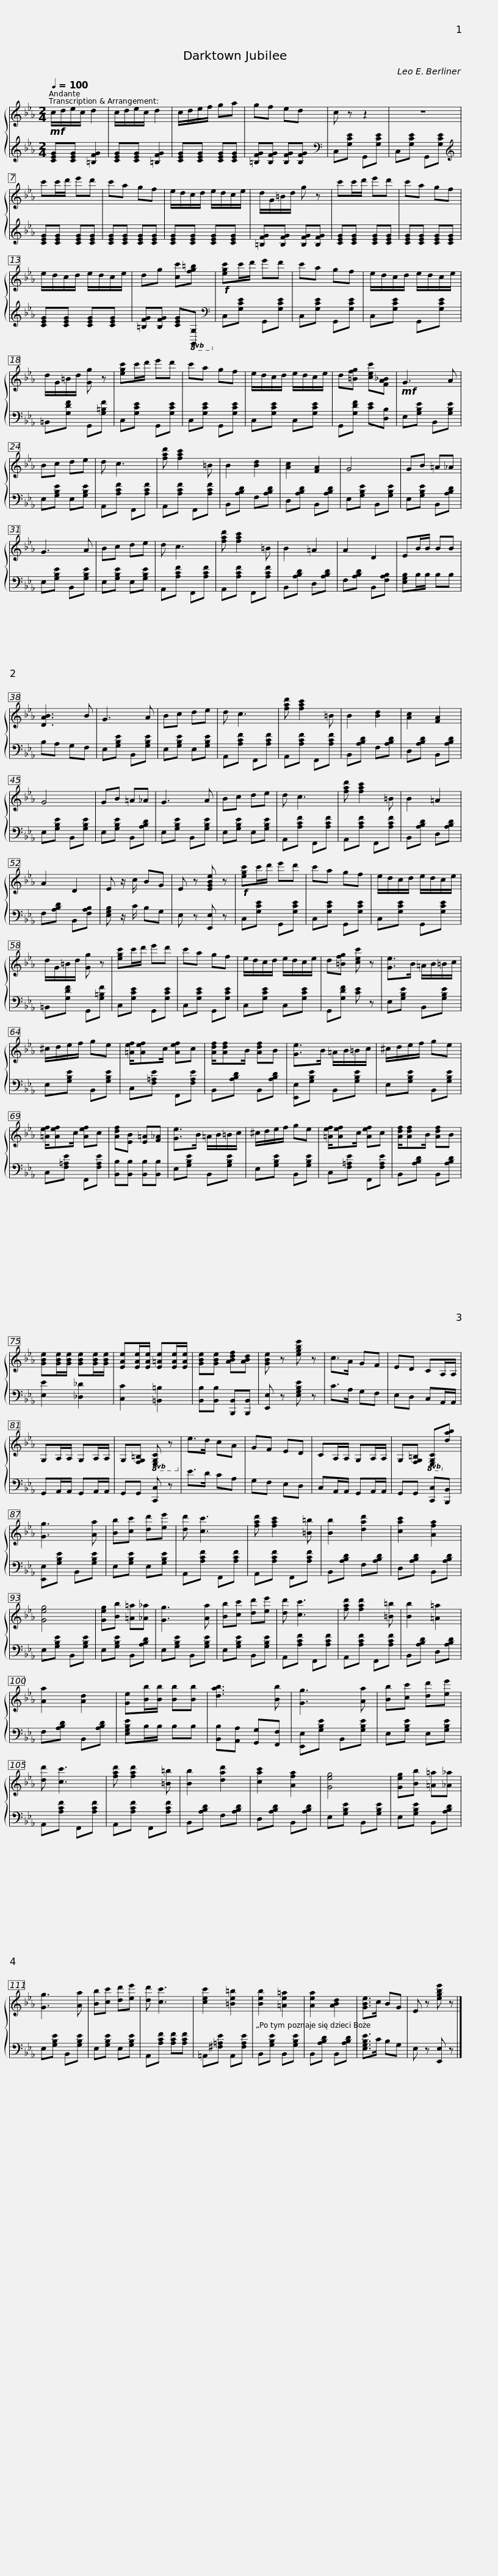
X:1
%%score { 1 | 2 }
L:1/8
Q:1/4=100
M:2/4
I:linebreak $
K:Eb
V:1 treble
V:2 treble
V:1
!mf! c/d/e/c/ d2 | c/d/e/c/ d2 | c/d/e/f/ ga | gf ed | c z z2 | %5
 z4 | c'c'/d'/ e'd' |$ c'a gf | e/d/c/d/ e/d/c/e/ | d/G/=B/d/ g z | %10
 c'c'/d'/ e'd' | c'a gf | e/d/c/d/ e/d/c/e/ |$ dg [cc'][fg=b] |!f! [egc']c'/d'/ e'd' | %15
 c'a gf | e/d/c/d/ e/d/c/e/ | d/G/=B/d/ [Gg] z | [egc']c'/d'/ e'd' |$ c'a gf | %20
 e/d/c/d/ e/d/c/e/ | d[=Bfg] [cec'][FA_B] |!mf! G3 A | Bc de | d c3 | %25
 [fad'] [fac']2 =B | B2 [Bd]2 |$ [Ac]2 [FA]2 | G4 | GB =A_A | %30
 G3 A | Bc de | d c3 | [fad'] [fac']2 =B | B2 =A2 | %35
 A2 D2 |$ EB/B/ BB | [DAB]3 B | G3 A | Bc de | %40
 d c3 | [fad'] [fac']2 =B | B2 [Bd]2 | [Ac]2 [FA]2 | G4 |$ %45
 GB =A_A | G3 A | Bc de | d c3 | [fad'] [fac']2 =B | %50
 B2 =A2 | A2 D2 | E z/ c/ BG | E z [EGBe] z |$!f! [egc']c'/d'/ e'd' | %55
 c'a gf | e/d/c/d/ e/d/c/e/ | d/G/=B/d/ [Gg] z | [egc']c'/d'/ e'd' | c'a gf |$ %60
 e/d/c/d/ e/d/c/e/ | d[=Bfg] [cec'] z | [Ge]>B =A/B/=B/c/ | ^c/d/e/f/ ge | [=Aef]/[Aef]c/ [Aef]c | %65
 [Adf]/[Adf]B/ [Adf]B |$ [Ge]>B =A/B/=B/c/ | ^c/d/e/f/ ge | [=Aef]/[Aef]c/ [Aef]c | [Adf][EB] [E=A][F_A] | %70
 [Ge]>B =A/B/=B/c/ | ^c/d/e/f/ ge |$ [=Aef]/[Aef]c/ [Aef]c | [Adf]/[Adf]B/ [Adf]B | [GBe][GBe]/[GBe]/ [GBe][GBe]/[GBe]/ | %75
 [EAe][EAe]/[EAe]/ [E=Ae][EAe]/[EAe]/ | [GBe][GBe] [ABdf][ABd] | [GBe] z [egbe'] z | c>A GF |$ ED CA,/A,/ | %80
 G,A,/A,/ G,A,/A,/ | G,[F,G,=B,]!8vb(! [E,G,C] z!8vb)! | e>d cA | GF ED | CA,/A,/ G,A,/A,/ | %85
 G,[F,G,=B,]!8vb(! [E,G,C]!8vb)![DAB] |$ [Gg]3 [Aa] | [Bb][cc'] [dd'][ee'] | [dd'] [cc']3 | [fad'] [fac']2 [=B=b] | %90
 [Bb]2 [dad']2 | [cac']2 [Afa]2 | [Geg]4 | [Geg][Bb] [=A=a][_A_a] |$ [Gg]3 [Aa] | %95
 [Bb][cc'] [dd'][ee'] | [dd'] [cc']3 | [fad'] [fad']2 [=B=b] | [Bb]2 [=A=a]2 | [Aa]2 [Ad]2 | %100
 [Ge][Bb]/[Bb]/ [Bb][Bb] | [dab]3 [Bb] |$ [Gg]3 [Aa] | [Bb][cc'] [dd'][ee'] | [dd'] [cc']3 | %105
 [fad'] [fad']2 [=B=b] | [Bb]2 [dad']2 | [cac']2 [Afa]2 | [Geg]4 | [Geg][Bb] [=A=a][_A_a] |$ %110
 [Gg]3 [Aa] | [Bb][cc'] [dd'][ee'] | [dd'] [cc']3 | [cec']2 [=Be=b]2 | [Beb]2 [=Ae=a]2 | %115
 [Aea]2 [ABd]2 | [GBe]>c BG | E z [egbe'] z |] %118
V:2
 [CEG][CEG] [=B,FG]2 | [CEG][CEG] [=B,FG]2 | [CEG][CEG] [CEG][CEG] | [=B,FG][B,FG] [B,FG][B,FG] |[K:bass] C,[G,CE] G,,[G,CE] | %5
 C,[G,CE] G,,[G,CE] |[K:treble] [CEG][CEG] [CEG][CEG] |$ [CEG][CEG] [CEG][CEG] | [CEG][CEG] [CEG][CEG] | [=B,FG][B,FG] [B,FG][B,FG] | %10
 [CEG][CEG] [CEG][CEG] | [CEG][CEG] [CEG][CEG] | [CEG][CEG] [CEG][CEG] |$ [=B,FG][B,FG] [CEG]!8vb(![G,,G,]!8vb)! |[K:bass] C,[G,CE] G,,[G,CE] | %15
 C,[G,CE] G,,[G,CE] | C,[G,CE] G,,[G,CE] | =B,,[G,DF] G,,[G,=B,F] | C,[G,CE] G,,[G,CE] |$ C,[G,CE] G,,[G,CE] | %20
 C,[G,CE] C,[G,CE] | G,,[G,DF] [CE][D,B,] | E,[G,B,E] B,,[G,B,E] | E,[G,B,E] E,[G,B,E] | A,,[A,CF] F,,[A,CF] | %25
 A,,[A,CF] F,,[A,CF] | B,,[A,B,D] F,[A,B,D] |$ D,[A,B,D] B,,[A,B,D] | E,[G,B,E] B,,[G,B,E] | E,[G,B,E] B,,[A,B,D] | %30
 E,[G,B,E] B,,[G,B,E] | E,[G,B,E] E,[G,B,E] | A,,[A,CF] F,,[A,CF] | A,,[A,CF] F,,[A,CF] | B,,[A,B,D] D,[A,B,D] | %35
 F,[A,B,D] B,,[F,A,B,] |$ [E,G,B,]B,/B,/ B,B, | B,A, G,F, | E,[G,B,E] B,,[G,B,E] | E,[G,B,E] E,[G,B,E] | %40
 A,,[A,CF] F,,[A,CF] | A,,[A,CF] F,,[A,CF] | B,,[A,B,D] F,[A,B,D] | D,[A,B,D] B,,[A,B,D] | E,[G,B,E] B,,[G,B,E] |$ %45
 E,[G,B,E] B,,[A,B,D] | E,[G,B,E] B,,[G,B,E] | E,[G,B,E] E,[G,B,E] | A,,[A,CF] F,,[A,CF] | A,,[A,CF] F,,[A,CF] | %50
 B,,[A,B,D] D,[A,B,D] | F,[A,B,D] B,,[F,A,B,] | [E,G,B,] z/ C/ B,G, | E, z [E,,E,] z |$ C,[G,CE] G,,[G,CE] | %55
 C,[G,CE] G,,[G,CE] | C,[G,CE] G,,[G,CE] | =B,,[G,DF] G,,[G,=B,F] | C,[G,CE] G,,[G,CE] | C,[G,CE] G,,[G,CE] |$ %60
 C,[G,CE] C,[G,CE] | G,,[G,DF] [CE] z | E,[G,B,E] B,,[G,B,E] | E,[G,B,E] B,,[G,B,E] | C,[F,=A,E] F,,[F,A,E] | %65
 B,,[A,B,D] B,,[A,B,D] |$ [E,,E,][G,B,E] B,,[G,B,E] | E,[G,B,E] B,,[G,B,E] | C,[F,=A,E] F,,[F,A,E] | [B,,B,][B,,B,] [B,,B,][B,,B,] | %70
 E,[G,B,E] B,,[G,B,E] | E,[G,B,E] B,,[G,B,E] |$ C,[F,=A,E] F,,[F,A,E] | B,,[A,B,D] B,,[A,B,D] | [E,E]2 [_D,_D]2 | %75
 [C,C]2 [=B,,=B,]2 | [B,,B,][B,,B,] [B,,,B,,][B,,,B,,] | [E,,E,] z [E,G,B,E] z | C>A, G,F, |$ E,D, C,A,,/A,,/ | %80
 G,,A,,/A,,/ G,,A,,/A,,/ | G,,G,, [C,,C,] z | E>D CA, | G,F, E,D, | C,A,,/A,,/ G,,A,,/A,,/ | %85
 G,,G,, [C,,C,][B,,,B,,] |$ [E,,E,][G,B,E] B,,[G,B,E] | E,[G,B,E] E,[G,B,E] | A,,[A,CF] F,,[A,CF] | A,,[A,CF] F,,[A,CF] | %90
 B,,[A,B,D] F,[A,B,D] | D,[A,B,D] B,,[A,B,D] | E,[G,B,E] B,,[G,B,E] | E,[G,B,E] B,,[A,B,D] |$ E,[G,B,E] B,,[G,B,E] | %95
 E,[G,B,E] B,,[G,B,E] | A,,[A,CF] F,,[A,CF] | A,,[A,CF] F,,[A,CF] | B,,[A,B,D] D,[A,B,D] | F,[A,B,D] B,,[A,B,D] | %100
 [E,G,B,E]B,/B,/ B,B, | [B,,B,][A,,A,] [G,,G,][F,,F,] |$ [E,,E,][G,B,E] B,,[G,B,E] | E,[G,B,E] E,[G,B,E] | A,,[A,CF] F,,[A,CF] | %105
 A,,[A,CF] F,,[A,CF] | B,,[A,B,D] F,[A,B,D] | D,[A,B,D] B,,[A,B,D] | E,[G,B,E] B,,[G,B,E] | E,[G,B,E] B,,[A,B,D] |$ %110
 E,[G,B,E] B,,[G,B,E] | E,[G,B,E] E,[G,B,E] | A,,[A,CF] [A,CF][A,CF] | =A,,[^F,=A,E] A,,[F,A,E] | B,,[G,B,E] B,,[G,B,E] | %115
 B,,[A,B,D] B,,[A,B,D] | [E,G,B,E]>C B,G, | E, z [E,,E,] z |] %118
